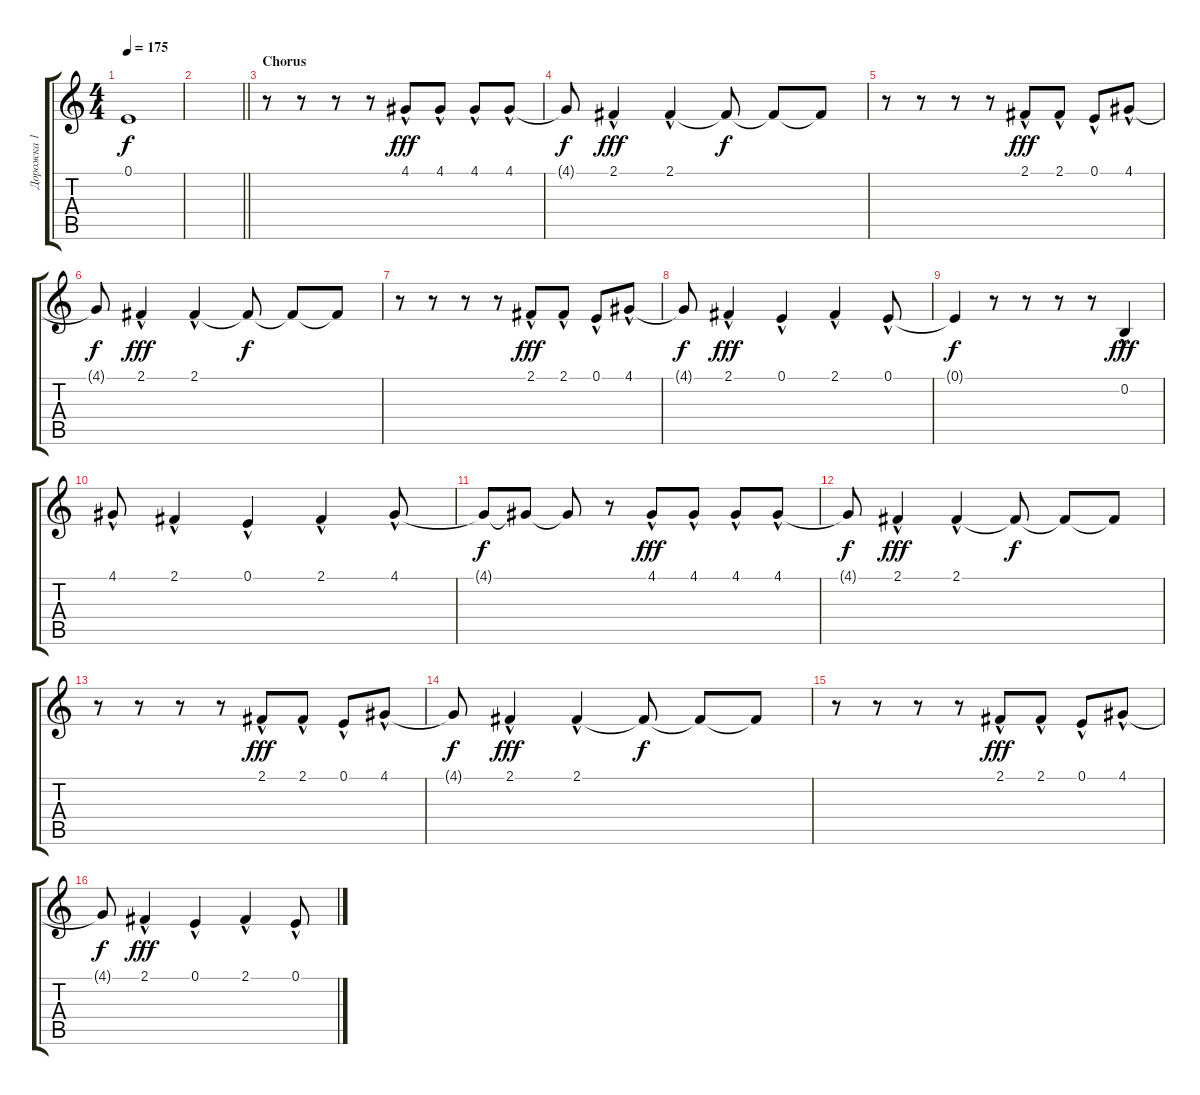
\track ("Дорожка 1" "Дорожка 1") {instrument altosax}
\staff {score tabs}
\tuning (E4 B3 G3 D3 A2 E2) {hide}
\ts (4 4)
\tempo 175
\clef g2
\ks c
0.1{t}.1{dy f} |
\barLineRight lightlight
|
\section ("" "Chorus")
r.8 r.8 r.8 r.8 4.1{hac}.8{dy fff} 4.1{hac}.8 4.1{hac}.8 4.1{hac}.8 |
4.1{t}.8{dy f} 2.1{hac}.4{dy fff} 2.1{hac}.4 2.1{t}.8{dy f} 2.1{t}.8 2.1{t}.8 |
r.8 r.8 r.8 r.8 2.1{hac}.8{dy fff} 2.1{hac}.8 0.1{hac}.8 4.1{hac}.8 |
4.1{t}.8{dy f} 2.1{hac}.4{dy fff} 2.1{hac}.4 2.1{t}.8{dy f} 2.1{t}.8 2.1{t}.8 |
r.8 r.8 r.8 r.8 2.1{hac}.8{dy fff} 2.1{hac}.8 0.1{hac}.8 4.1{hac}.8 |
4.1{t}.8{dy f} 2.1{hac}.4{dy fff} 0.1{hac}.4 2.1{hac}.4 0.1{hac}.8 |
0.1{t}.4{dy f} r.8 r.8 r.8 r.8 0.2{hac}.4{dy fff} |
4.1{hac}.8 2.1{hac}.4 0.1{hac}.4 2.1{hac}.4 4.1{hac}.8 |
4.1{t}.8{dy f} 4.1{t}.8 4.1{t}.8 r.8 4.1{hac}.8{dy fff} 4.1{hac}.8 4.1{hac}.8 4.1{hac}.8 |
4.1{t}.8{dy f} 2.1{hac}.4{dy fff} 2.1{hac}.4 2.1{t}.8{dy f} 2.1{t}.8 2.1{t}.8 |
r.8 r.8 r.8 r.8 2.1{hac}.8{dy fff} 2.1{hac}.8 0.1{hac}.8 4.1{hac}.8 |
4.1{t}.8{dy f} 2.1{hac}.4{dy fff} 2.1{hac}.4 2.1{t}.8{dy f} 2.1{t}.8 2.1{t}.8 |
r.8 r.8 r.8 r.8 2.1{hac}.8{dy fff} 2.1{hac}.8 0.1{hac}.8 4.1{hac}.8 |
4.1{t}.8{dy f} 2.1{hac}.4{dy fff} 0.1{hac}.4 2.1{hac}.4 0.1{hac}.8
